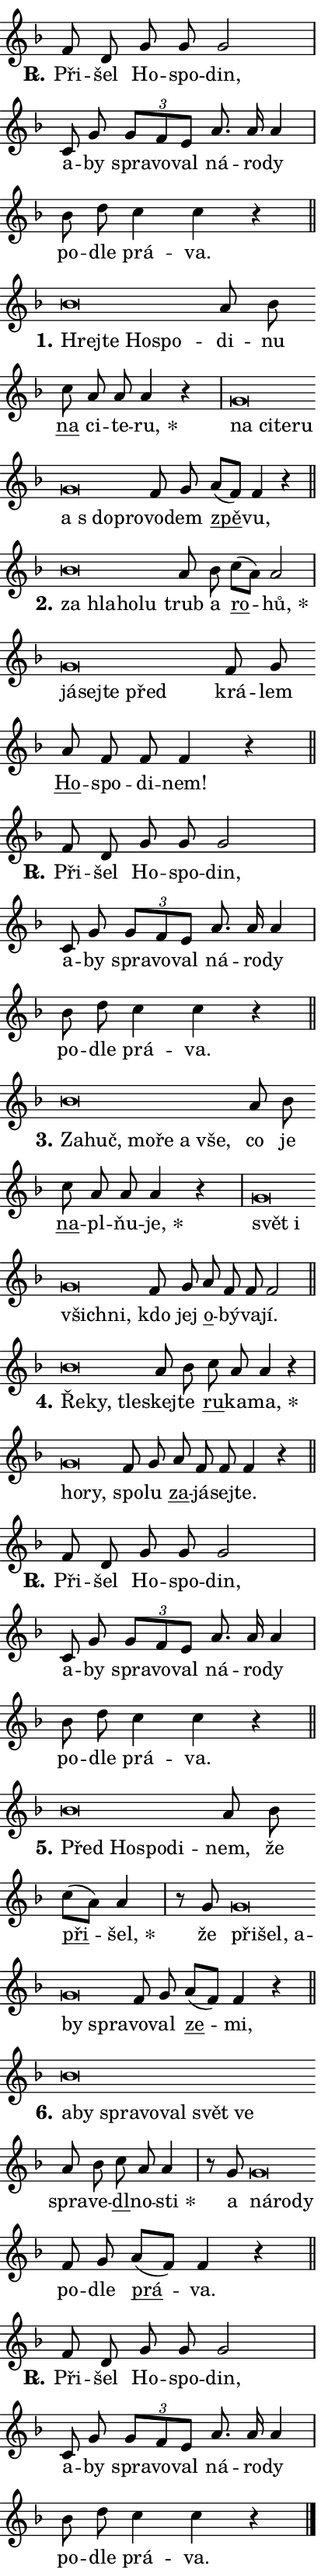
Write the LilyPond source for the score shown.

\version "2.24.0"
\header { tagline = "" }
\paper {
  indent = 0\cm
  top-margin = 0\cm
  right-margin = 0.13\cm % to fit lyric hyphens
  bottom-margin = 0\cm
  left-margin = 0\cm
  paper-width = 7\cm
  page-breaking = #ly:one-page-breaking
  system-system-spacing.basic-distance = #11
  score-system-spacing.basic-distance = #11
  ragged-last = ##f
}


%% Author: Thomas Morley
%% https://lists.gnu.org/archive/html/lilypond-user/2020-05/msg00002.html
#(define (line-position grob)
"Returns position of @var[grob} in current system:
   @code{'start}, if at first time-step
   @code{'end}, if at last time-step
   @code{'middle} otherwise
"
  (let* ((col (ly:item-get-column grob))
         (ln (ly:grob-object col 'left-neighbor))
         (rn (ly:grob-object col 'right-neighbor))
         (col-to-check-left (if (ly:grob? ln) ln col))
         (col-to-check-right (if (ly:grob? rn) rn col))
         (break-dir-left
           (and
             (ly:grob-property col-to-check-left 'non-musical #f)
             (ly:item-break-dir col-to-check-left)))
         (break-dir-right
           (and
             (ly:grob-property col-to-check-right 'non-musical #f)
             (ly:item-break-dir col-to-check-right))))
        (cond ((eqv? 1 break-dir-left) 'start)
              ((eqv? -1 break-dir-right) 'end)
              (else 'middle))))

#(define (tranparent-at-line-position vctor)
  (lambda (grob)
  "Relying on @code{line-position} select the relevant enry from @var{vctor}.
Used to determine transparency,"
    (case (line-position grob)
      ((end) (not (vector-ref vctor 0)))
      ((middle) (not (vector-ref vctor 1)))
      ((start) (not (vector-ref vctor 2))))))

noteHeadBreakVisibility =
#(define-music-function (break-visibility)(vector?)
"Makes @code{NoteHead}s transparent relying on @var{break-visibility}"
#{
  \override NoteHead.transparent =
    #(tranparent-at-line-position break-visibility)
#})

#(define delete-ledgers-for-transparent-note-heads
  (lambda (grob)
    "Reads whether a @code{NoteHead} is transparent.
If so this @code{NoteHead} is removed from @code{'note-heads} from
@var{grob}, which is supposed to be @code{LedgerLineSpanner}.
As a result ledgers are not printed for this @code{NoteHead}"
    (let* ((nhds-array (ly:grob-object grob 'note-heads))
           (nhds-list
             (if (ly:grob-array? nhds-array)
                 (ly:grob-array->list nhds-array)
                 '()))
           ;; Relies on the transparent-property being done before
           ;; Staff.LedgerLineSpanner.after-line-breaking is executed.
           ;; This is fragile ...
           (to-keep
             (remove
               (lambda (nhd)
                 (ly:grob-property nhd 'transparent #f))
               nhds-list)))
      ;; TODO find a better method to iterate over grob-arrays, similiar
      ;; to filter/remove etc for lists
      ;; For now rebuilt from scratch
      (set! (ly:grob-object grob 'note-heads)  '())
      (for-each
        (lambda (nhd)
          (ly:pointer-group-interface::add-grob grob 'note-heads nhd))
        to-keep))))

squashNotes = {
  \override NoteHead.X-extent = #'(-0.2 . 0.2)
  \override NoteHead.Y-extent = #'(-0.75 . 0)
  \override NoteHead.stencil =
    #(lambda (grob)
       (let ((pos (ly:grob-property grob 'staff-position)))
         (begin
           (if (< pos -7) (display "ERROR: Lower brevis then expected\n") (display "OK: Expected brevis position\n"))
           (if (<= pos -6) ly:text-interface::print ly:note-head::print))))
}
unSquashNotes = {
  \revert NoteHead.X-extent
  \revert NoteHead.Y-extent
  \revert NoteHead.stencil
}

hideNotes = \noteHeadBreakVisibility #begin-of-line-visible
unHideNotes = \noteHeadBreakVisibility #all-visible

% work-around for resetting accidentals
% https://lilypond.org/doc/v2.23/Documentation/notation/displaying-rhythms#unmetered-music
cadenzaMeasure = {
  \cadenzaOff
  \partial 1024 s1024
  \cadenzaOn
}

#(define-markup-command (accent layout props text) (markup?)
  "Underline accented syllable"
  (interpret-markup layout props
    #{\markup \override #'(offset . 4.3) \underline { #text }#}))

responsum = \markup \concat {
  "R" \hspace #-1.05 \path #0.1 #'((moveto 0 0.07) (lineto 0.9 0.8)) \hspace #0.05 "."
}

spaceSize = #0.6828661417322834 % exact space size for TeX Gyre Schola

\layout {
  \context {
    \Staff
    \remove "Time_signature_engraver"
    \override LedgerLineSpanner.after-line-breaking = #delete-ledgers-for-transparent-note-heads
  }
  \context {
    \Lyrics {
      \override LyricSpace.minimum-distance = \spaceSize
      \override LyricText.font-name = #"TeX Gyre Schola"
      \override LyricText.font-size = 1
      \override StanzaNumber.font-name = #"TeX Gyre Schola Bold"
      \override StanzaNumber.font-size = 1
    }
  }
  \context {
    \Score 
    \override NoteHead.text =
      #(lambda (grob) 
        (let ((pos (ly:grob-property grob 'staff-position)))
          #{\markup {
            \combine
              \halign #-0.55 \raise #(if (= pos -6) 0 0.5) \override #'(thickness . 2) \draw-line #'(3.2 . 0)
              \musicglyph "noteheads.sM1"
          }#}))
  }
}

% magnetic-lyrics.ily
%
%   written by
%     Jean Abou Samra <jean@abou-samra.fr>
%     Werner Lemberg <wl@gnu.org>
%
%   adapted by
%     Jiri Hon <jiri.hon@gmail.com>
%
% Version 2022-Apr-15

% https://www.mail-archive.com/lilypond-user@gnu.org/msg149350.html

#(define (Left_hyphen_pointer_engraver context)
   "Collect syllable-hyphen-syllable occurrences in lyrics and store
them in properties.  This engraver only looks to the left.  For
example, if the lyrics input is @code{foo -- bar}, it does the
following.

@itemize @bullet
@item
Set the @code{text} property of the @code{LyricHyphen} grob between
@q{foo} and @q{bar} to @code{foo}.

@item
Set the @code{left-hyphen} property of the @code{LyricText} grob with
text @q{foo} to the @code{LyricHyphen} grob between @q{foo} and
@q{bar}.
@end itemize

Use this auxiliary engraver in combination with the
@code{lyric-@/text::@/apply-@/magnetic-@/offset!} hook."
   (let ((hyphen #f)
         (text #f))
     (make-engraver
      (acknowledgers
       ((lyric-syllable-interface engraver grob source-engraver)
        (set! text grob)))
      (end-acknowledgers
       ((lyric-hyphen-interface engraver grob source-engraver)
        ;(when (not (grob::has-interface grob 'lyric-space-interface))
          (set! hyphen grob)));)
      ((stop-translation-timestep engraver)
       (when (and text hyphen)
         (ly:grob-set-object! text 'left-hyphen hyphen))
       (set! text #f)
       (set! hyphen #f)))))

#(define (lyric-text::apply-magnetic-offset! grob)
   "If the space between two syllables is less than the value in
property @code{LyricText@/.details@/.squash-threshold}, move the right
syllable to the left so that it gets concatenated with the left
syllable.

Use this function as a hook for
@code{LyricText@/.after-@/line-@/breaking} if the
@code{Left_@/hyphen_@/pointer_@/engraver} is active."
   (let ((hyphen (ly:grob-object grob 'left-hyphen #f)))
     (when hyphen
       (let ((left-text (ly:spanner-bound hyphen LEFT)))
         (when (grob::has-interface left-text 'lyric-syllable-interface)
           (let* ((common (ly:grob-common-refpoint grob left-text X))
                  (this-x-ext (ly:grob-extent grob common X))
                  (left-x-ext
                   (begin
                     ;; Trigger magnetism for left-text.
                     (ly:grob-property left-text 'after-line-breaking)
                     (ly:grob-extent left-text common X)))
                  ;; `delta` is the gap width between two syllables.
                  (delta (- (interval-start this-x-ext)
                            (interval-end left-x-ext)))
                  (details (ly:grob-property grob 'details))
                  (threshold (assoc-get 'squash-threshold details 0.2)))
             (when (< delta threshold)
               (let* (;; We have to manipulate the input text so that
                      ;; ligatures crossing syllable boundaries are not
                      ;; disabled.  For languages based on the Latin
                      ;; script this is essentially a beautification.
                      ;; However, for non-Western scripts it can be a
                      ;; necessity.
                      (lt (ly:grob-property left-text 'text))
                      (rt (ly:grob-property grob 'text))
                      (is-space (grob::has-interface hyphen 'lyric-space-interface))
                      (space (if is-space " " ""))
                      (extra-delta (if is-space spaceSize 0))
                      ;; Append new syllable.
                      (ltrt-space (if (and (string? lt) (string? rt))
                                (string-append lt space rt)
                                (make-concat-markup (list lt space rt))))
                      ;; Right-align `ltrt` to the right side.
                      (ltrt-space-markup (grob-interpret-markup
                               grob
                               (make-translate-markup
                                (cons (interval-length this-x-ext) 0)
                                (make-right-align-markup ltrt-space)))))
                 (begin
                   ;; Don't print `left-text`.
                   (ly:grob-set-property! left-text 'stencil #f)
                   ;; Set text and stencil (which holds all collected
                   ;; syllables so far) and shift it to the left.
                   (ly:grob-set-property! grob 'text ltrt-space)
                   (ly:grob-set-property! grob 'stencil ltrt-space-markup)
                   (ly:grob-translate-axis! grob (- (- delta extra-delta)) X))))))))))


#(define (lyric-hyphen::displace-bounds-first grob)
   ;; Make very sure this callback isn't triggered too early.
   (let ((left (ly:spanner-bound grob LEFT))
         (right (ly:spanner-bound grob RIGHT)))
     (ly:grob-property left 'after-line-breaking)
     (ly:grob-property right 'after-line-breaking)
     (ly:lyric-hyphen::print grob)))

squashThreshold = #0.4

\layout {
  \context {
    \Lyrics
    \consists #Left_hyphen_pointer_engraver
    \override LyricText.after-line-breaking =
      #lyric-text::apply-magnetic-offset!
    \override LyricHyphen.stencil = #lyric-hyphen::displace-bounds-first
    \override LyricText.details.squash-threshold = \squashThreshold
    \override LyricHyphen.minimum-distance = 0
    \override LyricHyphen.minimum-length = \squashThreshold
  }
}

squashText = \override LyricText.details.squash-threshold = 9999
unSquashText = \override LyricText.details.squash-threshold = \squashThreshold

leftText = \override LyricText.self-alignment-X = #LEFT
unLeftText = \revert LyricText.self-alignment-X

starOffset = #(lambda (grob) 
                (let ((x_offset (ly:self-alignment-interface::aligned-on-x-parent grob)))
                  (if (= x_offset 0) 0 (+ x_offset 1.2))))

star = #(define-music-function (syllable)(string?)
"Append star separator at the end of a syllable"
#{
  \once \override LyricText.X-offset = #starOffset
  \lyricmode { \markup {
    #syllable
    \override #'((font-name . "TeX Gyre Schola Bold")) \hspace #0.2 \lower #0.65 \larger "*"
  } }
#})

starAccent = #(define-music-function (syllable)(string?)
"Append star separator at the end of a syllable and make accent"
#{
  \once \override LyricText.X-offset = #starOffset
  \lyricmode { \markup {
    \accent #syllable
    \override #'((font-name . "TeX Gyre Schola Bold")) \hspace #0.2 \lower #0.65 \larger "*"
  } }
#})

breath = #(define-music-function (syllable)(string?)
"Append breathing indicator at the end of a syllable"
#{
  \lyricmode { \markup { #syllable "+" } }
#})

optionalBreath = #(define-music-function (syllable)(string?)
"Append optional breathing indicator at the end of a syllable"
#{
  \lyricmode { \markup { #syllable "(+)" } }
#})


\score {
    <<
        \new Voice = "melody" { \cadenzaOn \key f \major \relative { f'8 d g g g2 \cadenzaMeasure \bar "|" c,8 g' \tuplet 3/2 { g[ f e] } a8. a16 a4 \cadenzaMeasure \bar "|" bes8 d c4 c r \cadenzaMeasure \bar "||" \break } }
        \new Lyrics \lyricsto "melody" { \lyricmode { \set stanza = \responsum
Při -- šel Ho -- spo -- din, a -- by spra -- vo -- val ná -- ro -- dy po -- dle prá -- va. } }
    >>
    \layout {}
}

\score {
    <<
        \new Voice = "melody" { \cadenzaOn \key f \major \relative { \squashNotes bes'\breve*1/16 \hideNotes \breve*1/16 \bar "" \breve*1/16 \breve*1/16 \bar "" \unHideNotes \unSquashNotes a8 bes \bar "" c a a a4 r \cadenzaMeasure \bar "|" \squashNotes g\breve*1/16 \hideNotes \breve*1/16 \bar "" \breve*1/16 \bar "" \breve*1/16 \bar "" \breve*1/16 \bar "" \breve*1/16 \breve*1/16 \bar "" \unHideNotes \unSquashNotes f8 g \bar "" a[( f)] f4 r \cadenzaMeasure \bar "||" \break } }
        \new Lyrics \lyricsto "melody" { \lyricmode { \set stanza = "1."
\leftText Hrej -- \squashText te Ho -- spo -- \unLeftText \unSquashText di -- nu \markup \accent na ci -- te -- \star ru, \leftText na \squashText ci -- te -- ru a "s do" -- pro -- \unLeftText \unSquashText vo -- dem \markup \accent zpě -- vu, } }
    >>
    \layout {}
}

\score {
    <<
        \new Voice = "melody" { \cadenzaOn \key f \major \relative { \squashNotes bes'\breve*1/16 \hideNotes \breve*1/16 \bar "" \breve*1/16 \breve*1/16 \bar "" \unHideNotes \unSquashNotes a8 bes \bar "" c[( a)] a2 \cadenzaMeasure \bar "|" \squashNotes g\breve*1/16 \hideNotes \breve*1/16 \bar "" \breve*1/16 \breve*1/16 \bar "" \unHideNotes \unSquashNotes f8 g \bar "" a f f f4 r \cadenzaMeasure \bar "||" \break } }
        \new Lyrics \lyricsto "melody" { \lyricmode { \set stanza = "2."
\leftText za \squashText hla -- ho -- lu \unLeftText \unSquashText trub a \markup \accent ro -- \star hů, \leftText já -- \squashText sej -- te před \unLeftText \unSquashText krá -- lem \markup \accent Ho -- spo -- di -- nem! } }
    >>
    \layout {}
}

\score {
    <<
        \new Voice = "melody" { \cadenzaOn \key f \major \relative { f'8 d g g g2 \cadenzaMeasure \bar "|" c,8 g' \tuplet 3/2 { g[ f e] } a8. a16 a4 \cadenzaMeasure \bar "|" bes8 d c4 c r \cadenzaMeasure \bar "||" \break } }
        \new Lyrics \lyricsto "melody" { \lyricmode { \set stanza = \responsum
Při -- šel Ho -- spo -- din, a -- by spra -- vo -- val ná -- ro -- dy po -- dle prá -- va. } }
    >>
    \layout {}
}

\score {
    <<
        \new Voice = "melody" { \cadenzaOn \key f \major \relative { \squashNotes bes'\breve*1/16 \hideNotes \breve*1/16 \bar "" \breve*1/16 \bar "" \breve*1/16 \bar "" \breve*1/16 \breve*1/16 \bar "" \unHideNotes \unSquashNotes a8 bes \bar "" c a a a4 r \cadenzaMeasure \bar "|" \squashNotes g\breve*1/16 \hideNotes \breve*1/16 \bar "" \breve*1/16 \breve*1/16 \bar "" \unHideNotes \unSquashNotes f8 g \bar "" a f f f2 \cadenzaMeasure \bar "||" \break } }
        \new Lyrics \lyricsto "melody" { \lyricmode { \set stanza = "3."
\leftText Za -- \squashText huč, mo -- ře a vše, \unLeftText \unSquashText co je \markup \accent na -- pl -- ňu -- \star je, \leftText svět \squashText i všich -- ni, \unLeftText \unSquashText kdo jej \markup \accent o -- bý -- va -- jí. } }
    >>
    \layout {}
}

\score {
    <<
        \new Voice = "melody" { \cadenzaOn \key f \major \relative { \squashNotes bes'\breve*1/16 \hideNotes \breve*1/16 \breve*1/16 \bar "" \unHideNotes \unSquashNotes a8 bes \bar "" c a a4 r \cadenzaMeasure \bar "|" \squashNotes g\breve*1/16 \hideNotes \breve*1/16 \bar "" \unHideNotes \unSquashNotes f8 g \bar "" a f f f4 r \cadenzaMeasure \bar "||" \break } }
        \new Lyrics \lyricsto "melody" { \lyricmode { \set stanza = "4."
\leftText Ře -- \squashText ky, tle -- \unLeftText \unSquashText skej -- te \markup \accent ru -- ka -- \star ma, \leftText ho -- \squashText ry, \unLeftText \unSquashText spo -- lu \markup \accent za -- já -- sej -- te. } }
    >>
    \layout {}
}

\score {
    <<
        \new Voice = "melody" { \cadenzaOn \key f \major \relative { f'8 d g g g2 \cadenzaMeasure \bar "|" c,8 g' \tuplet 3/2 { g[ f e] } a8. a16 a4 \cadenzaMeasure \bar "|" bes8 d c4 c r \cadenzaMeasure \bar "||" \break } }
        \new Lyrics \lyricsto "melody" { \lyricmode { \set stanza = \responsum
Při -- šel Ho -- spo -- din, a -- by spra -- vo -- val ná -- ro -- dy po -- dle prá -- va. } }
    >>
    \layout {}
}

\score {
    <<
        \new Voice = "melody" { \cadenzaOn \key f \major \relative { \squashNotes bes'\breve*1/16 \hideNotes \breve*1/16 \bar "" \breve*1/16 \breve*1/16 \bar "" \unHideNotes \unSquashNotes a8 bes \bar "" c[( a)] a4 \cadenzaMeasure \bar "|" r8 g8 \squashNotes g\breve*1/16 \hideNotes \breve*1/16 \bar "" \breve*1/16 \bar "" \breve*1/16 \breve*1/16 \bar "" \unHideNotes \unSquashNotes f8 g \bar "" a[( f)] f4 r \cadenzaMeasure \bar "||" \break } }
        \new Lyrics \lyricsto "melody" { \lyricmode { \set stanza = "5."
\leftText Před \squashText Ho -- spo -- di -- \unLeftText \unSquashText nem, že \markup \accent při -- \star šel, že \leftText při -- \squashText šel, a -- by spra -- \unLeftText \unSquashText vo -- val \markup \accent ze -- mi, } }
    >>
    \layout {}
}

\score {
    <<
        \new Voice = "melody" { \cadenzaOn \key f \major \relative { \squashNotes bes'\breve*1/16 \hideNotes \breve*1/16 \bar "" \breve*1/16 \bar "" \breve*1/16 \bar "" \breve*1/16 \bar "" \breve*1/16 \breve*1/16 \bar "" \unHideNotes \unSquashNotes a8 bes \bar "" c a a4 \cadenzaMeasure \bar "|" r8 g8 \squashNotes g\breve*1/16 \hideNotes \breve*1/16 \breve*1/16 \bar "" \unHideNotes \unSquashNotes f8 g \bar "" a[( f)] f4 r \cadenzaMeasure \bar "||" \break } }
        \new Lyrics \lyricsto "melody" { \lyricmode { \set stanza = "6."
\leftText a -- \squashText by spra -- vo -- val svět ve \unLeftText \unSquashText spra -- ve -- \markup \accent dl -- no -- \star sti a \leftText ná -- \squashText ro -- dy \unLeftText \unSquashText po -- dle \markup \accent prá -- va. } }
    >>
    \layout {}
}

\score {
    <<
        \new Voice = "melody" { \cadenzaOn \key f \major \relative { f'8 d g g g2 \cadenzaMeasure \bar "|" c,8 g' \tuplet 3/2 { g[ f e] } a8. a16 a4 \cadenzaMeasure \bar "|" bes8 d c4 c r \cadenzaMeasure \bar "||" \break } \bar "|." }
        \new Lyrics \lyricsto "melody" { \lyricmode { \set stanza = \responsum
Při -- šel Ho -- spo -- din, a -- by spra -- vo -- val ná -- ro -- dy po -- dle prá -- va. } }
    >>
    \layout {}
}
